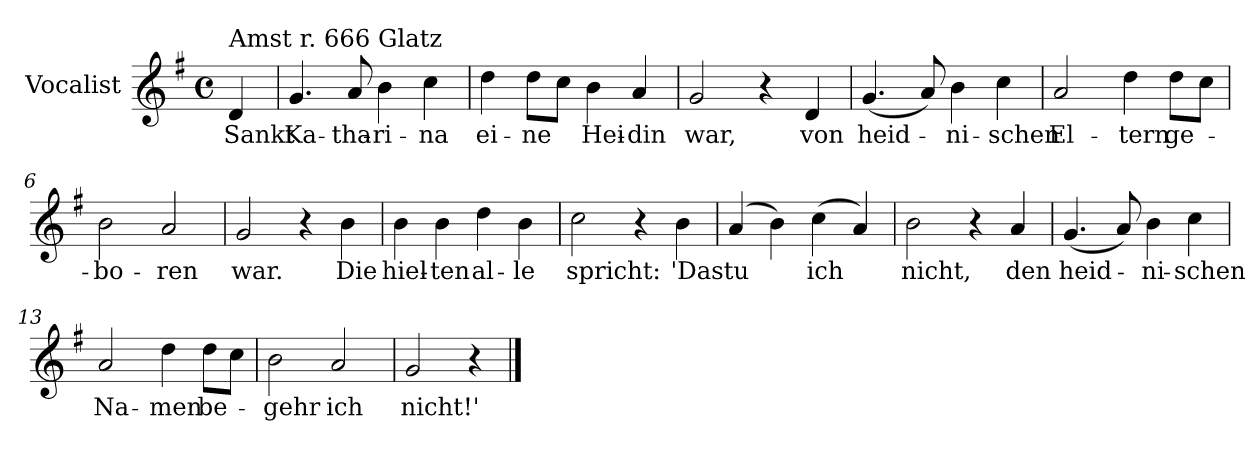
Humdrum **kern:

**kern	**text
*part1	*part1
*staff1	*staff1
*I"Vocalist	*
*k[f#]	*
*G:	*
*M4/4	*
*met(c)	*
=	=
!LO:TX:a:t=Amst r. 666 Glatz	!
4d	Sankt
=1	=1
4.g	Ka-
8a	-tha-
4b	-ri-
4cc	-na
=2	=2
4dd	ei-
8ddL	-ne
8ccJ	.
4b	Hei-
4a	-din
=3	=3
2g	war,
4r	.
4d	von
=4	=4
(4.g	heid-
8a)	.
4b	-ni-
4cc	-schen
=5	=5
2a	El-
4dd	-tern
8ddL	ge-
8ccJ	.
=6	=6
2b	-bo-
2a	-ren
=7	=7
2g	war.
4r	.
4b	Die
=8	=8
4b	hiel-
4b	-ten
4dd	al-
4b	-le
=9	=9
2cc	spricht:
4r	.
4b	'Das
=10	=10
(4a	tu
4b)	.
(4cc	ich
4a)	.
=11	=11
2b	nicht,
4r	.
4a	den
=12	=12
(4.g	heid-
8a)	.
4b	-ni-
4cc	-schen
=13	=13
2a	Na-
4dd	-men
8ddL	be-
8ccJ	.
=14	=14
2b	-gehr
2a	ich
=15	=15
2g	nicht!'
4r	.
==	==
*-	*-
